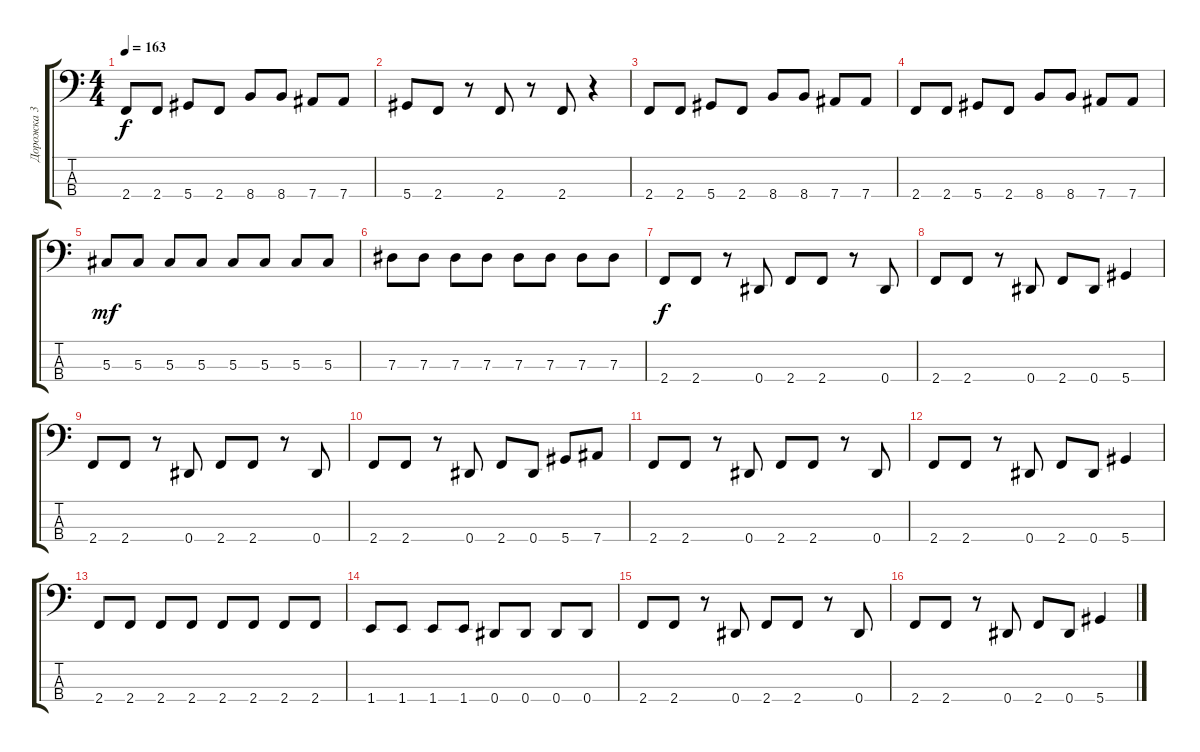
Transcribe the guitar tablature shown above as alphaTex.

\track ("Дорожка 3" "Дорожка 3") {instrument slapbass2}
\staff {score tabs}
\tuning (Gb2 Db2 Ab1 Eb1) {hide}
\ts (4 4)
\tempo 163
\clef f4
\ks c
2.4.8{dy f} 2.4.8 5.4.8 2.4.8 8.4.8 8.4.8 7.4.8 7.4.8 |
5.4.8 2.4.8 r.8 2.4.8 r.8 2.4.8 r.4 |
2.4.8 2.4.8 5.4.8 2.4.8 8.4.8 8.4.8 7.4.8 7.4.8 |
2.4.8 2.4.8 5.4.8 2.4.8 8.4.8 8.4.8 7.4.8 7.4.8 |
5.3.8{dy mf} 5.3.8 5.3.8 5.3.8 5.3.8 5.3.8 5.3.8 5.3.8 |
7.3.8 7.3.8 7.3.8 7.3.8 7.3.8 7.3.8 7.3.8 7.3.8 |
2.4.8{dy f} 2.4.8 r.8 0.4.8 2.4.8 2.4.8 r.8 0.4.8 |
2.4.8 2.4.8 r.8 0.4.8 2.4.8 0.4.8 5.4.4 |
2.4.8 2.4.8 r.8 0.4.8 2.4.8 2.4.8 r.8 0.4.8 |
2.4.8 2.4.8 r.8 0.4.8 2.4.8 0.4.8 5.4.8 7.4.8 |
2.4.8 2.4.8 r.8 0.4.8 2.4.8 2.4.8 r.8 0.4.8 |
2.4.8 2.4.8 r.8 0.4.8 2.4.8 0.4.8 5.4.4 |
2.4.8 2.4.8 2.4.8 2.4.8 2.4.8 2.4.8 2.4.8 2.4.8 |
1.4.8 1.4.8 1.4.8 1.4.8 0.4.8 0.4.8 0.4.8 0.4.8 |
2.4.8 2.4.8 r.8 0.4.8 2.4.8 2.4.8 r.8 0.4.8 |
2.4.8 2.4.8 r.8 0.4.8 2.4.8 0.4.8 5.4.4
